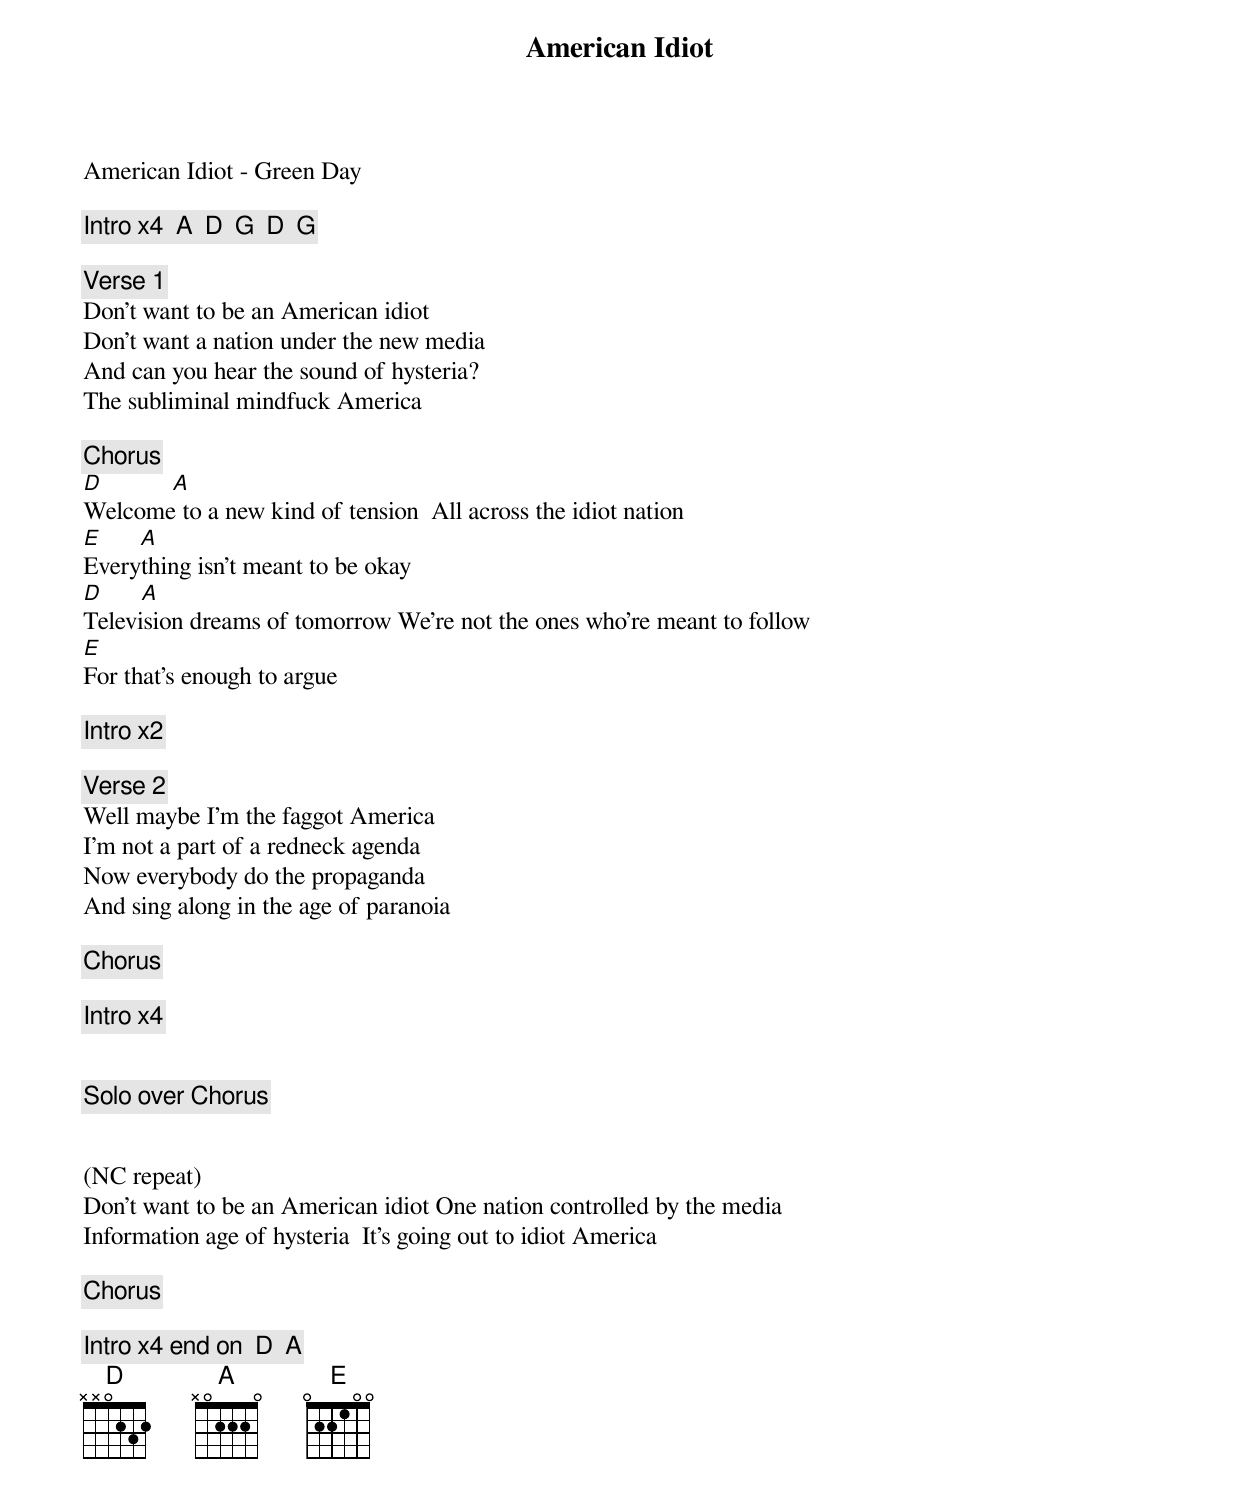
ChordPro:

{title: American Idiot}
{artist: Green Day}
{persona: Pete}
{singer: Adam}
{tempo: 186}
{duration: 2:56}
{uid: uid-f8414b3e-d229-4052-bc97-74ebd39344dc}
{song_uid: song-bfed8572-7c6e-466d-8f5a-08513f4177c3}



American Idiot - Green Day

{comment: Intro x4  A  D  G  D  G}

{comment: Verse 1}
Don't want to be an American idiot
Don't want a nation under the new media
And can you hear the sound of hysteria?
The subliminal mindfuck America

{comment: Chorus}
[D]				  		   [A]
Welcome to a new kind of tension  All across the idiot nation
[E]					 [A]
Everything isn't meant to be okay
[D]						[A]
Television dreams of tomorrow	We're not the ones who're meant to follow
[E]
For that's enough to argue

{comment: Intro x2}

{comment: Verse 2}
Well maybe I'm the faggot America
I'm not a part of a redneck agenda
Now everybody do the propaganda
And sing along in the age of paranoia

{comment: Chorus}

{comment: Intro x4}


{comment: Solo over Chorus}


(NC repeat)
Don't want to be an American idiot	One nation controlled by the media
Information age of hysteria		It's going out to idiot America

{comment: Chorus}

{comment: Intro x4 end on  D  A}
